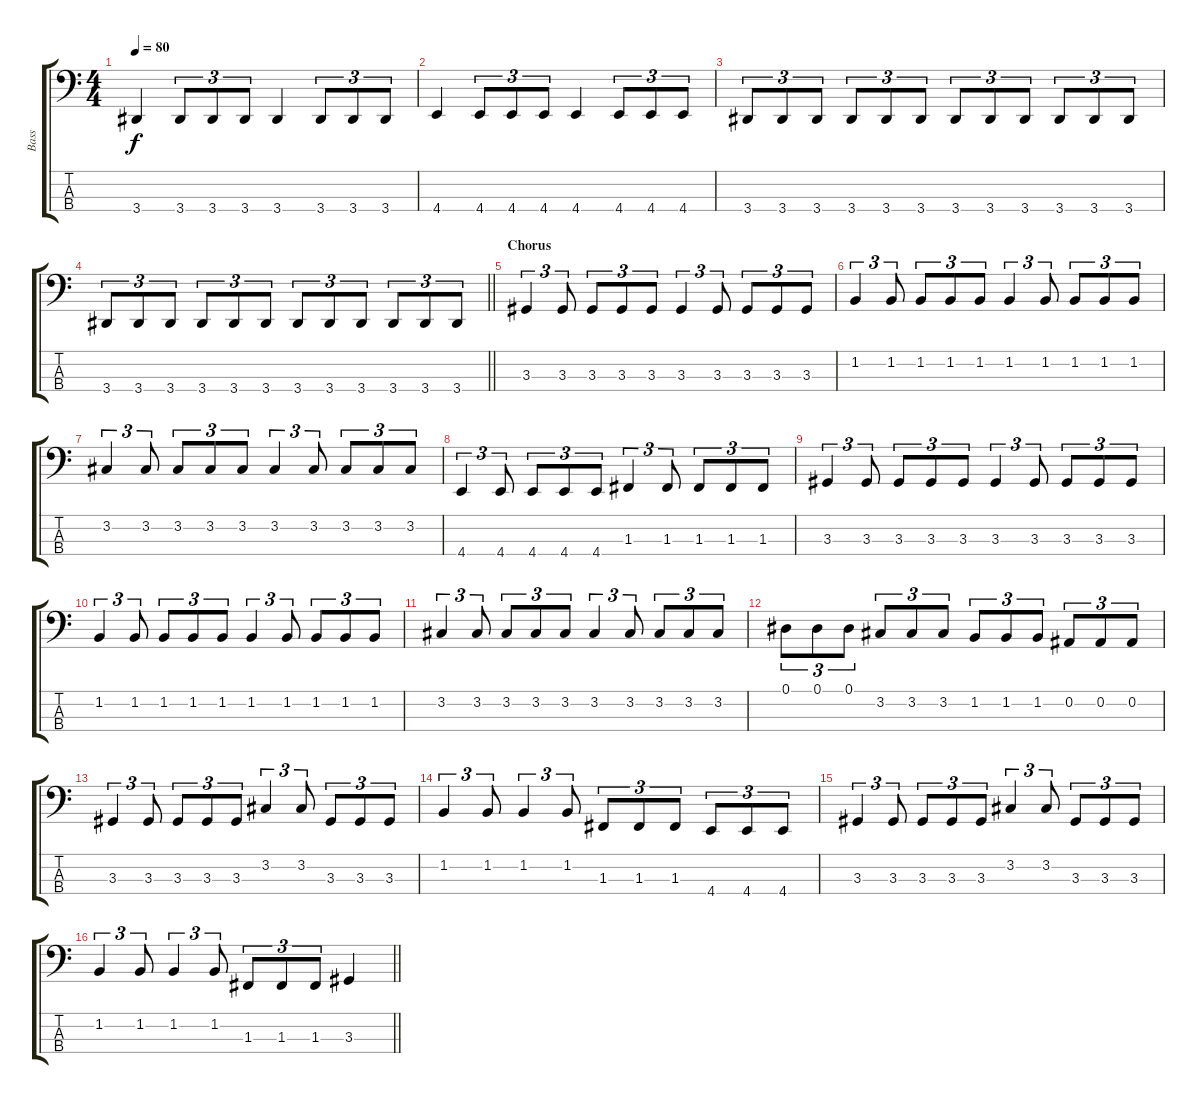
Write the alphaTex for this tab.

\track ("Bass" "Bass") {instrument electricbasspick}
\staff {score tabs}
\tuning (Eb2 Bb1 F1 C1) {hide}
\ts (4 4)
\tempo 80
\clef f4
\ks c
3.4.4{dy f} 3.4.8{tu (3 2)} 3.4.8{tu (3 2)} 3.4.8{tu (3 2)} 3.4.4 3.4.8{tu (3 2)} 3.4.8{tu (3 2)} 3.4.8{tu (3 2)} |
4.4.4 4.4.8{tu (3 2)} 4.4.8{tu (3 2)} 4.4.8{tu (3 2)} 4.4.4 4.4.8{tu (3 2)} 4.4.8{tu (3 2)} 4.4.8{tu (3 2)} |
3.4.8{tu (3 2)} 3.4.8{tu (3 2)} 3.4.8{tu (3 2)} 3.4.8{tu (3 2)} 3.4.8{tu (3 2)} 3.4.8{tu (3 2)} 3.4.8{tu (3 2)} 3.4.8{tu (3 2)} 3.4.8{tu (3 2)} 3.4.8{tu (3 2)} 3.4.8{tu (3 2)} 3.4.8{tu (3 2)} |
\barLineRight lightlight
3.4.8{tu (3 2)} 3.4.8{tu (3 2)} 3.4.8{tu (3 2)} 3.4.8{tu (3 2)} 3.4.8{tu (3 2)} 3.4.8{tu (3 2)} 3.4.8{tu (3 2)} 3.4.8{tu (3 2)} 3.4.8{tu (3 2)} 3.4.8{tu (3 2)} 3.4.8{tu (3 2)} 3.4.8{tu (3 2)} |
\section ("" "Chorus")
3.3.4{tu (3 2)} 3.3.8{tu (3 2)} 3.3.8{tu (3 2)} 3.3.8{tu (3 2)} 3.3.8{tu (3 2)} 3.3.4{tu (3 2)} 3.3.8{tu (3 2)} 3.3.8{tu (3 2)} 3.3.8{tu (3 2)} 3.3.8{tu (3 2)} |
1.2.4{tu (3 2)} 1.2.8{tu (3 2)} 1.2.8{tu (3 2)} 1.2.8{tu (3 2)} 1.2.8{tu (3 2)} 1.2.4{tu (3 2)} 1.2.8{tu (3 2)} 1.2.8{tu (3 2)} 1.2.8{tu (3 2)} 1.2.8{tu (3 2)} |
3.2.4{tu (3 2)} 3.2.8{tu (3 2)} 3.2.8{tu (3 2)} 3.2.8{tu (3 2)} 3.2.8{tu (3 2)} 3.2.4{tu (3 2)} 3.2.8{tu (3 2)} 3.2.8{tu (3 2)} 3.2.8{tu (3 2)} 3.2.8{tu (3 2)} |
4.4.4{tu (3 2)} 4.4.8{tu (3 2)} 4.4.8{tu (3 2)} 4.4.8{tu (3 2)} 4.4.8{tu (3 2)} 1.3.4{tu (3 2)} 1.3.8{tu (3 2)} 1.3.8{tu (3 2)} 1.3.8{tu (3 2)} 1.3.8{tu (3 2)} |
3.3.4{tu (3 2)} 3.3.8{tu (3 2)} 3.3.8{tu (3 2)} 3.3.8{tu (3 2)} 3.3.8{tu (3 2)} 3.3.4{tu (3 2)} 3.3.8{tu (3 2)} 3.3.8{tu (3 2)} 3.3.8{tu (3 2)} 3.3.8{tu (3 2)} |
1.2.4{tu (3 2)} 1.2.8{tu (3 2)} 1.2.8{tu (3 2)} 1.2.8{tu (3 2)} 1.2.8{tu (3 2)} 1.2.4{tu (3 2)} 1.2.8{tu (3 2)} 1.2.8{tu (3 2)} 1.2.8{tu (3 2)} 1.2.8{tu (3 2)} |
3.2.4{tu (3 2)} 3.2.8{tu (3 2)} 3.2.8{tu (3 2)} 3.2.8{tu (3 2)} 3.2.8{tu (3 2)} 3.2.4{tu (3 2)} 3.2.8{tu (3 2)} 3.2.8{tu (3 2)} 3.2.8{tu (3 2)} 3.2.8{tu (3 2)} |
0.1.8{tu (3 2)} 0.1.8{tu (3 2)} 0.1.8{tu (3 2)} 3.2.8{tu (3 2)} 3.2.8{tu (3 2)} 3.2.8{tu (3 2)} 1.2.8{tu (3 2)} 1.2.8{tu (3 2)} 1.2.8{tu (3 2)} 0.2.8{tu (3 2)} 0.2.8{tu (3 2)} 0.2.8{tu (3 2)} |
3.3.4{tu (3 2)} 3.3.8{tu (3 2)} 3.3.8{tu (3 2)} 3.3.8{tu (3 2)} 3.3.8{tu (3 2)} 3.2.4{tu (3 2)} 3.2.8{tu (3 2)} 3.3.8{tu (3 2)} 3.3.8{tu (3 2)} 3.3.8{tu (3 2)} |
1.2.4{tu (3 2)} 1.2.8{tu (3 2)} 1.2.4{tu (3 2)} 1.2.8{tu (3 2)} 1.3.8{tu (3 2)} 1.3.8{tu (3 2)} 1.3.8{tu (3 2)} 4.4.8{tu (3 2)} 4.4.8{tu (3 2)} 4.4.8{tu (3 2)} |
3.3.4{tu (3 2)} 3.3.8{tu (3 2)} 3.3.8{tu (3 2)} 3.3.8{tu (3 2)} 3.3.8{tu (3 2)} 3.2.4{tu (3 2)} 3.2.8{tu (3 2)} 3.3.8{tu (3 2)} 3.3.8{tu (3 2)} 3.3.8{tu (3 2)} |
\barLineRight lightlight
1.2.4{tu (3 2)} 1.2.8{tu (3 2)} 1.2.4{tu (3 2)} 1.2.8{tu (3 2)} 1.3.8{tu (3 2)} 1.3.8{tu (3 2)} 1.3.8{tu (3 2)} 3.3.4
